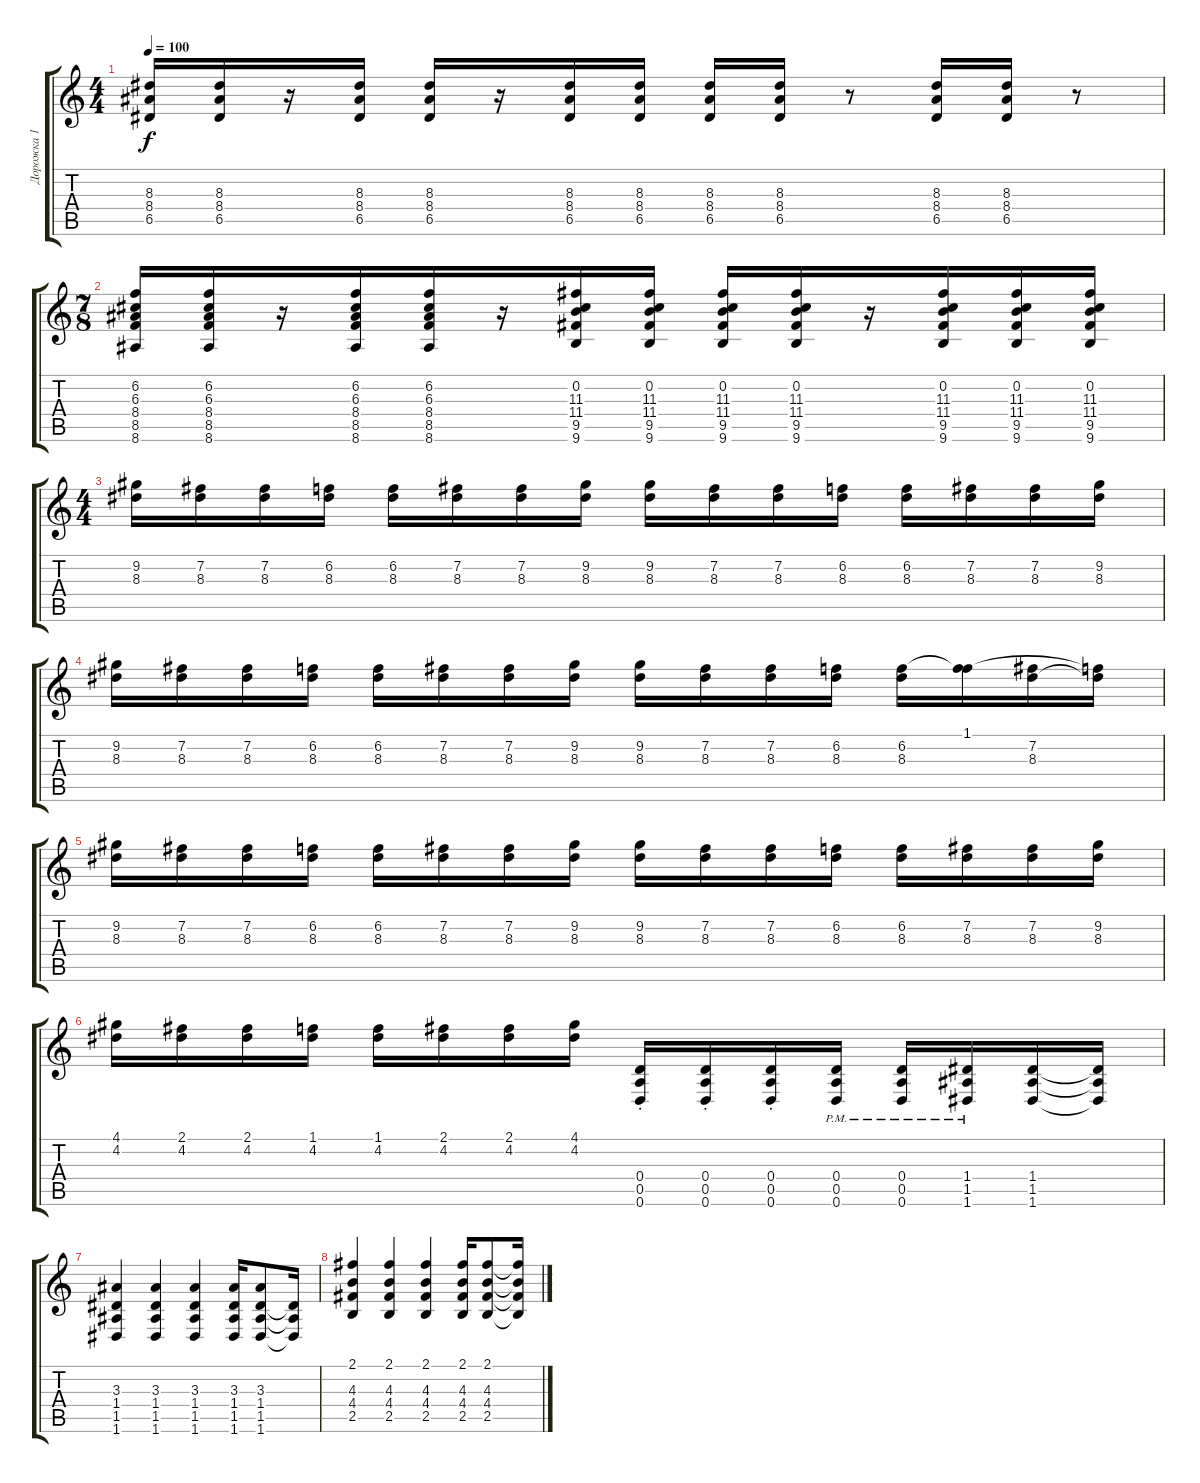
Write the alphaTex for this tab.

\track ("Дорожка 1" "Дорожка 1") {instrument electricguitarclean}
\staff {score tabs}
\tuning (E4 B3 G3 D3 A2 D2) {hide}
\ts (4 4)
\tempo 100
\clef g2
\ks c
(8.3 8.4 6.5).16{dy f volume 16} (8.3 8.4 6.5).16 r.16 (8.3 8.4 6.5).16 (8.3 8.4 6.5).16 r.16 (8.3 8.4 6.5).16 (8.3 8.4 6.5).16 (8.3 8.4 6.5).16 (8.3 8.4 6.5).16 r.8 (8.3 8.4 6.5).16 (8.3 8.4 6.5).16 r.8 |
\ts (7 8)
(6.2 6.3 8.4 8.5 8.6).16 (6.2 6.3 8.4 8.5 8.6).16 r.16 (6.2 6.3 8.4 8.5 8.6).16 (6.2 6.3 8.4 8.5 8.6).16 r.16 (0.2 11.3 11.4 9.5 9.6).16 (0.2 11.3 11.4 9.5 9.6).16 (0.2 11.3 11.4 9.5 9.6).16 (0.2 11.3 11.4 9.5 9.6).16 r.16 (0.2 11.3 11.4 9.5 9.6).16 (0.2 11.3 11.4 9.5 9.6).16 (0.2 11.3 11.4 9.5 9.6).16 |
\ts (4 4)
(9.2 8.3).16 (7.2 8.3).16 (7.2 8.3).16 (6.2 8.3).16 (6.2 8.3).16 (7.2 8.3).16 (7.2 8.3).16 (9.2 8.3).16 (9.2 8.3).16 (7.2 8.3).16 (7.2 8.3).16 (6.2 8.3).16 (6.2 8.3).16 (7.2 8.3).16 (7.2 8.3).16 (9.2 8.3).16 |
(9.2 8.3).16 (7.2 8.3).16 (7.2 8.3).16 (6.2 8.3).16 (6.2 8.3).16 (7.2 8.3).16 (7.2 8.3).16 (9.2 8.3).16 (9.2 8.3).16 (7.2 8.3).16 (7.2 8.3).16 (6.2 8.3).16 (6.2 8.3).16 (1.1 6.2{t}).16 (7.2 8.3).16 (1.1{t} 8.3{t}).16 |
(9.2 8.3).16 (7.2 8.3).16 (7.2 8.3).16 (6.2 8.3).16 (6.2 8.3).16 (7.2 8.3).16 (7.2 8.3).16 (9.2 8.3).16 (9.2 8.3).16 (7.2 8.3).16 (7.2 8.3).16 (6.2 8.3).16 (6.2 8.3).16 (7.2 8.3).16 (7.2 8.3).16 (9.2 8.3).16 |
(4.1 4.2).16 (2.1 4.2).16 (2.1 4.2).16 (1.1 4.2).16 (1.1 4.2).16 (2.1 4.2).16 (2.1 4.2).16 (4.1 4.2).16 (0.4{st} 0.5{st} 0.6{st}).16{volume 11} (0.4{st} 0.5{st} 0.6{st}).16 (0.4{st} 0.5{st} 0.6{st}).16 (0.4{pm} 0.5{pm} 0.6{pm}).16 (0.4{pm} 0.5{pm} 0.6{pm}).16 (1.4 1.5{pm} 1.6{pm}).16 (1.4 1.5 1.6).16 (1.4{t} 1.5{t} 1.6{t}).16 |
(3.3 1.4 1.5 1.6).4 (3.3 1.4 1.5 1.6).4 (3.3 1.4 1.5 1.6).4 (3.3 1.4 1.5 1.6).16 (3.3 1.4 1.5 1.6).8 (1.4{t} 1.5{t} 1.6{t}).16 |
(2.1 4.3 4.4 2.5).4 (2.1 4.3 4.4 2.5).4 (2.1 4.3 4.4 2.5).4 (2.1 4.3 4.4 2.5).16 (2.1 4.3 4.4 2.5).8 (2.1{t} 4.3{t} 4.4{t} 2.5{t}).16
